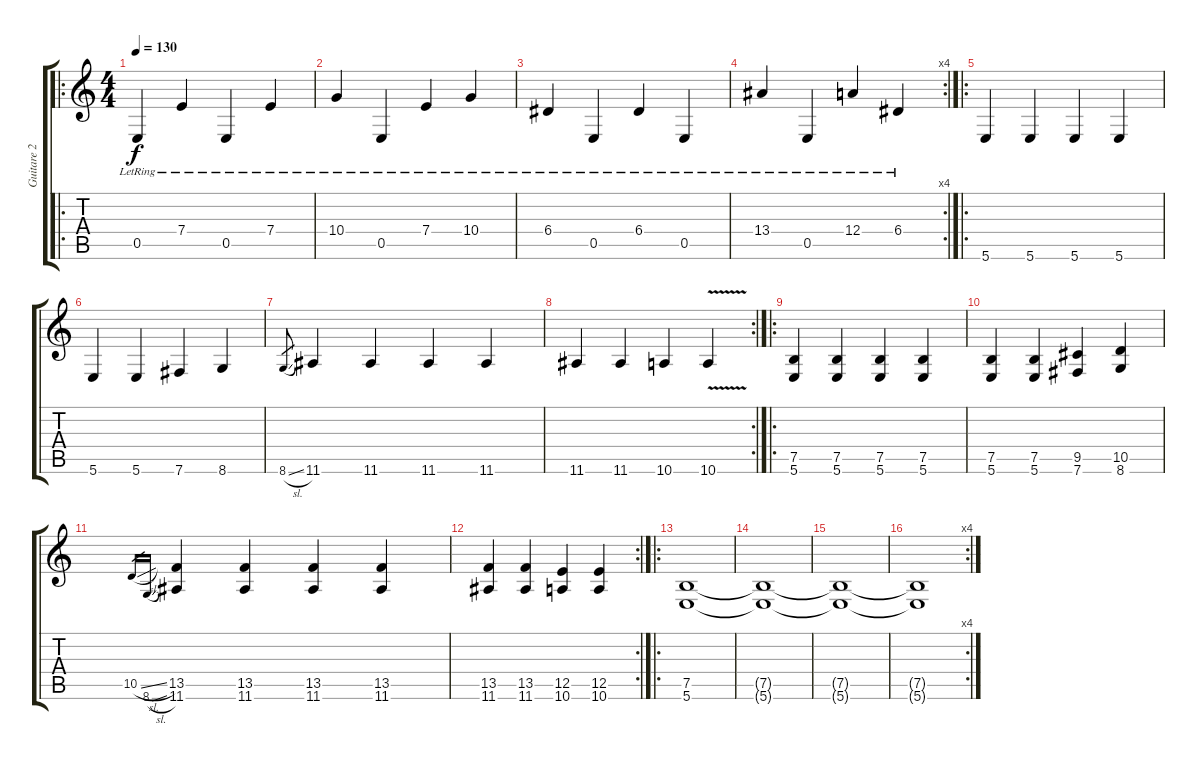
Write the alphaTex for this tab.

\track ("Guitare 2" "Guitare 2") {instrument distortionguitar}
\staff {score tabs}
\tuning (B3 Gb3 D3 A2 E2 B1) {hide}
\ro
\ts (4 4)
\tempo 130
\clef g2
\ks c
0.5{lr}.4{dy f} 7.4{lr}.4 0.5{lr}.4 7.4{lr}.4 |
10.4{lr}.4 0.5{lr}.4 7.4{lr}.4 10.4{lr}.4 |
6.4{lr}.4 0.5{lr}.4 6.4{lr}.4 0.5{lr}.4 |
\rc 4
13.4{lr}.4 0.5{lr}.4 12.4{lr}.4 6.4{lr}.4 |
\ro
5.6.4 5.6.4 5.6.4 5.6.4 |
5.6.4 5.6.4 7.6.4 8.6.4 |
8.6{sl}.8{gr} 11.6.4 11.6.4 11.6.4 11.6.4 |
\rc 2
11.6.4 11.6.4 10.6.4 10.6{v}.4 |
\ro
(7.5 5.6).4 (7.5 5.6).4 (7.5 5.6).4 (7.5 5.6).4 |
(7.5 5.6).4 (7.5 5.6).4 (9.5 7.6).4 (10.5 8.6).4 |
10.5{sl}.16{gr} 8.6{sl}.16{gr} (13.5 11.6).4 (13.5 11.6).4 (13.5 11.6).4 (13.5 11.6).4 |
\rc 2
(13.5 11.6).4 (13.5 11.6).4 (12.5 10.6).4 (12.5 10.6).4 |
\ro
(7.5 5.6).1 |
(7.5{t} 5.6{t}).1 |
(7.5{t} 5.6{t}).1 |
\rc 4
(7.5{t} 5.6{t}).1
